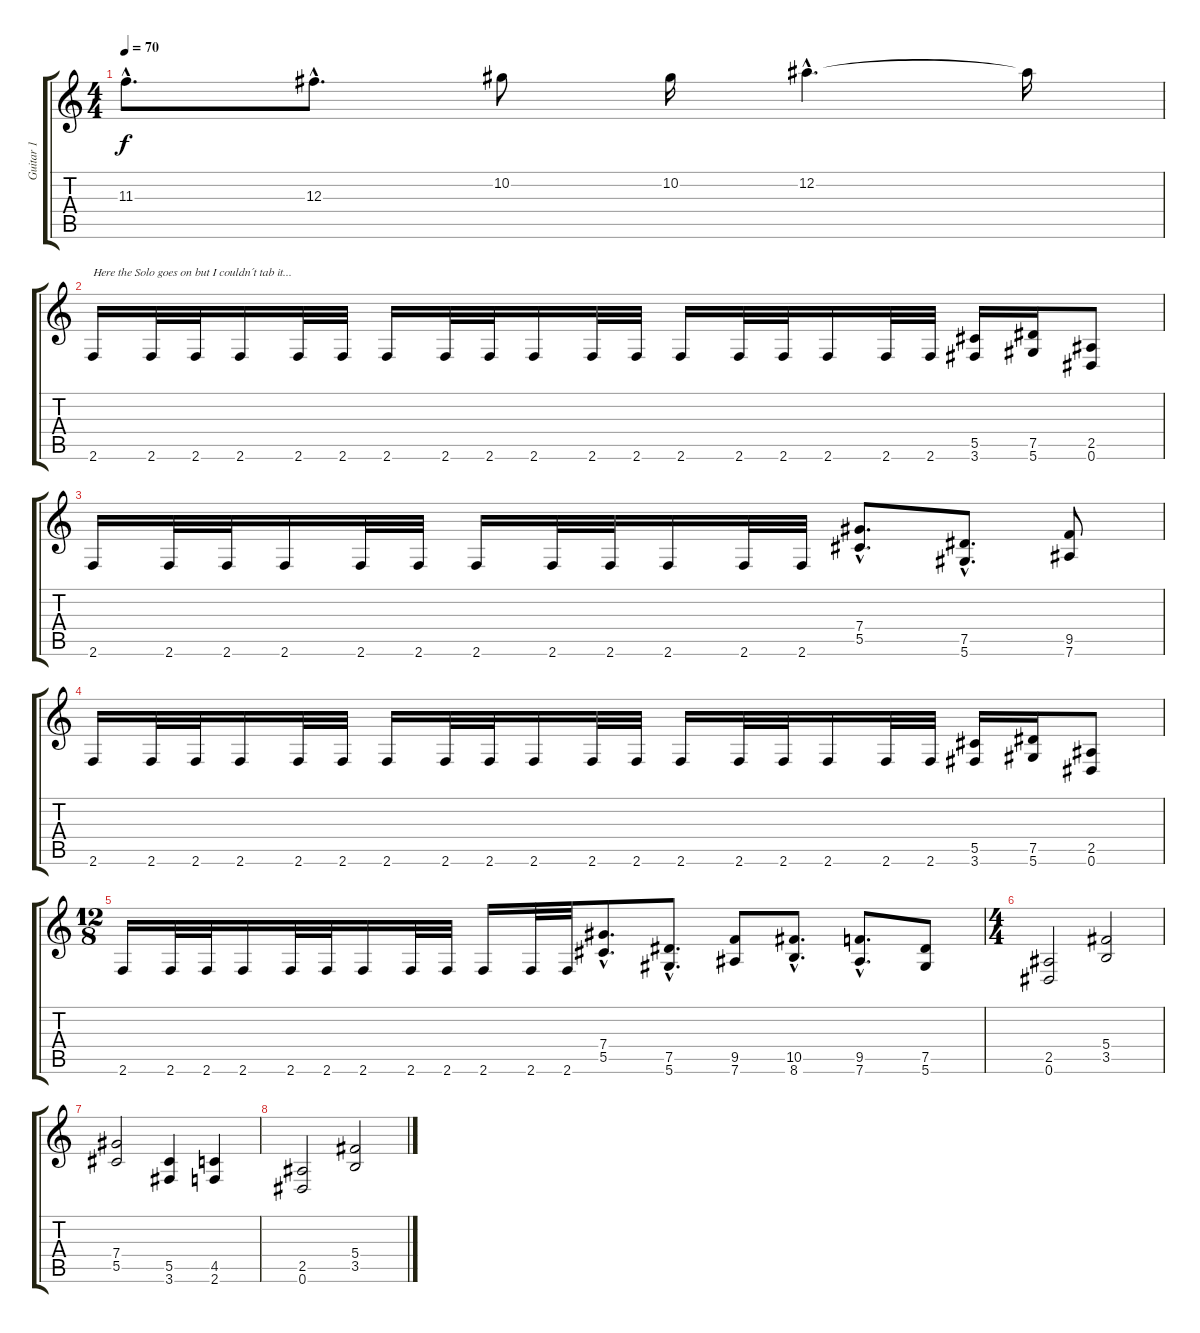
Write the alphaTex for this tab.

\track ("Guitar 1" "Guitar 1") {instrument distortionguitar}
\staff {score tabs}
\tuning (Eb4 Bb3 Gb3 Db3 Ab2 Eb2) {hide}
\ts (4 4)
\tempo 70
\clef g2
\ks c
11.3{hac}.8{d dy f} 12.3{hac}.8{d} 10.2.8 10.2.16 12.2{hac}.4{d} 12.2{t}.16 |
2.6.16{txt "Here the Solo goes on but I couldn´t tab it..."} 2.6.32 2.6.32 2.6.16 2.6.32 2.6.32 2.6.16 2.6.32 2.6.32 2.6.16 2.6.32 2.6.32 2.6.16 2.6.32 2.6.32 2.6.16 2.6.32 2.6.32 (5.5 3.6).16 (7.5 5.6).16 (2.5 0.6).8 |
2.6.16 2.6.32 2.6.32 2.6.16 2.6.32 2.6.32 2.6.16 2.6.32 2.6.32 2.6.16 2.6.32 2.6.32 (7.4{hac} 5.5{hac}).8{d} (7.5{hac} 5.6{hac}).8{d} (9.5 7.6).8 |
2.6.16 2.6.32 2.6.32 2.6.16 2.6.32 2.6.32 2.6.16 2.6.32 2.6.32 2.6.16 2.6.32 2.6.32 2.6.16 2.6.32 2.6.32 2.6.16 2.6.32 2.6.32 (5.5 3.6).16 (7.5 5.6).16 (2.5 0.6).8 |
\ts (12 8)
2.6.16 2.6.32 2.6.32 2.6.16 2.6.32 2.6.32 2.6.16 2.6.32 2.6.32 2.6.16 2.6.32 2.6.32 (7.4{hac} 5.5{hac}).8{d} (7.5{hac} 5.6{hac}).8{d} (9.5 7.6).8 (10.5{hac} 8.6{hac}).8{d} (9.5{hac} 7.6{hac}).8{d} (7.5 5.6).8 |
\ts (4 4)
(2.5 0.6).2 (5.4 3.5).2 |
(7.4 5.5).2 (5.5 3.6).4 (4.5 2.6).4 |
(2.5 0.6).2 (5.4 3.5).2
